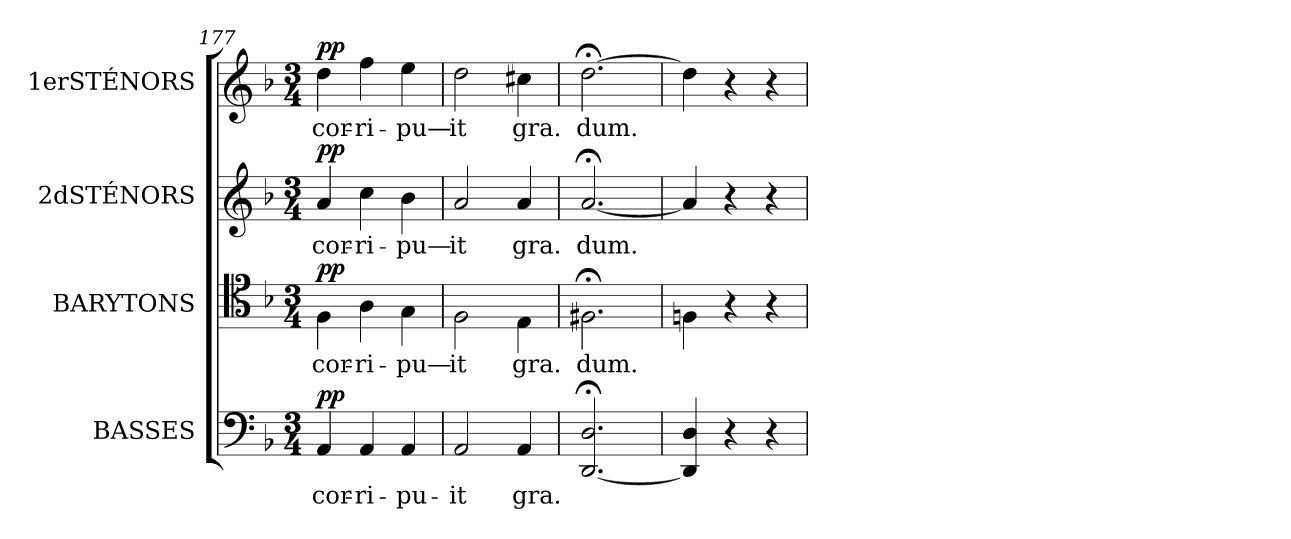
**kern	**text	**dynam	**kern	**text	**dynam	**kern	**text	**dynam	**kern	**text	**dynam
*part4	*part4	*part4	*part3	*part3	*part3	*part2	*part2	*part2	*part1	*part1	*part1
*staff4	*staff4	*staff4	*staff3	*staff3	*staff3	*staff2	*staff2	*staff2	*staff1	*staff1	*staff1
*I"BASSES	*	*	*I"BARYTONS	*	*	*I"2dSTÉNORS	*	*	*I"1erSTÉNORS	*	*
!!LO:LB:g=z
*clefF4	*	*	*clefC4	*	*	*clefG2	*	*	*clefG2	*	*
*k[b-]	*	*	*k[b-]	*	*	*k[b-]	*	*	*k[b-]	*	*
*M3/4	*	*	*M3/4	*	*	*M3/4	*	*	*M3/4	*	*
=177	=177	=177	=177	=177	=177	=177	=177	=177	=177	=177	=177
!	!	!LO:DY:a	!	!	!LO:DY:a	!	!	!LO:DY:a	!	!	!LO:DY:a
4AAi/	cor-	pp	4Fi\	cor-	pp	4ai/	cor-	pp	4ddi\	cor-	pp
4AAi/	ri-	.	4Ai\	ri-	.	4cci\	ri-	.	4ffi\	ri-	.
4AAi/	pu-	.	4Gi\	pu—	.	4b-i\	pu—	.	4eei\	pu—	.
=178	=178	=178	=178	=178	=178	=178	=178	=178	=178	=178	=178
2AAi/	it	.	2Fi\	it	.	2ai/	it	.	2ddi\	it	.
4AAi/	gra.	.	4Ei\	gra.	.	4ai/	gra.	.	4cc#Xi\	gra.	.
=179	=179	=179	=179	=179	=179	=179	=179	=179	=179	=179	=179
2.Di;/ [2.DDi;/	.	.	2.F#X;i\	dum.	.	[2.a;i/	dum.	.	[2.dd;i\	dum.	.
=180	=180	=180	=180	=180	=180	=180	=180	=180	=180	=180	=180
4Di/ 4DDi]/	.	.	4Fni\	.	.	4ai/]	.	.	4ddi\]	.	.
4r	.	.	4r	.	.	4r	.	.	4r	.	.
4r	.	.	4r	.	.	4r	.	.	4r	.	.
=	=	=	=	=	=	=	=	=	=	=	=
*-	*-	*-	*-	*-	*-	*-	*-	*-	*-	*-	*-
